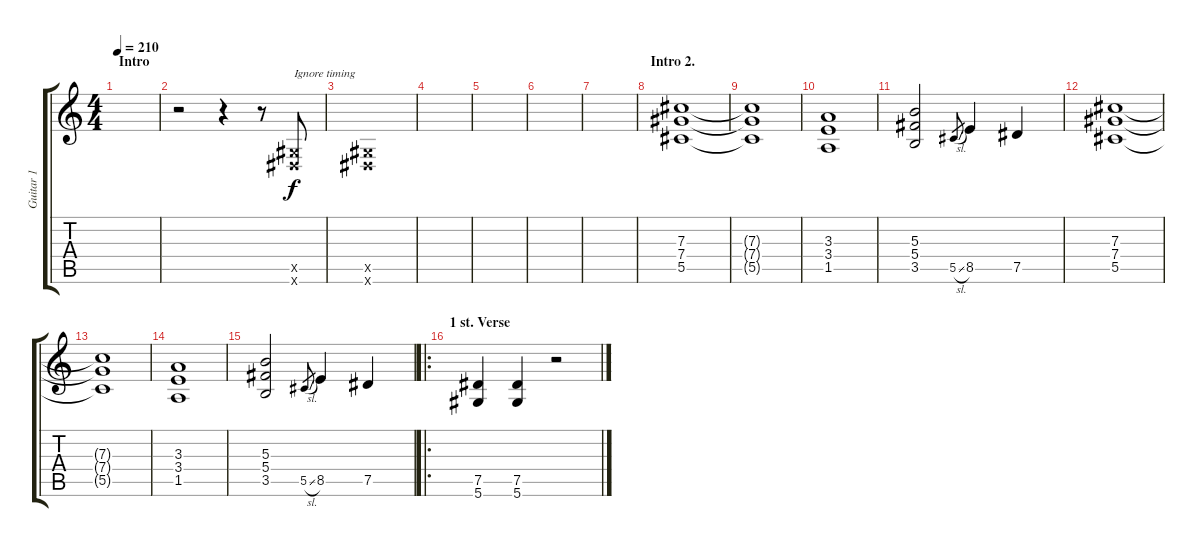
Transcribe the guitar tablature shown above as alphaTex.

\track ("Guitar 1" "Guitar 1") {instrument distortionguitar}
\staff {score tabs}
\tuning (Eb4 Bb3 Gb3 Db3 Ab2 Eb2) {hide}
\ts (4 4)
\section ("" "Intro")
\tempo 210
\clef g2
\ks c
|
r.2 r.4 r.8 (0.5{x} 0.6{x}).8{txt "Ignore timing"} |
(0.5{x} 0.6{x}).1 |
|
|
|
|
\section ("" "Intro 2.")
(7.3 7.4 5.5).1 |
(7.3{t} 7.4{t} 5.5{t}).1 |
(3.3 3.4 1.5).1 |
(5.3 5.4 3.5).2 5.5{sl}.8{gr} 8.5.4 7.5.4 |
(7.3 7.4 5.5).1 |
(7.3{t} 7.4{t} 5.5{t}).1 |
(3.3 3.4 1.5).1 |
(5.3 5.4 3.5).2 5.5{sl}.8{gr} 8.5.4 7.5.4 |
\ro
\section ("" "1 st. Verse")
(7.5 5.6).4 (7.5 5.6).4 r.2
